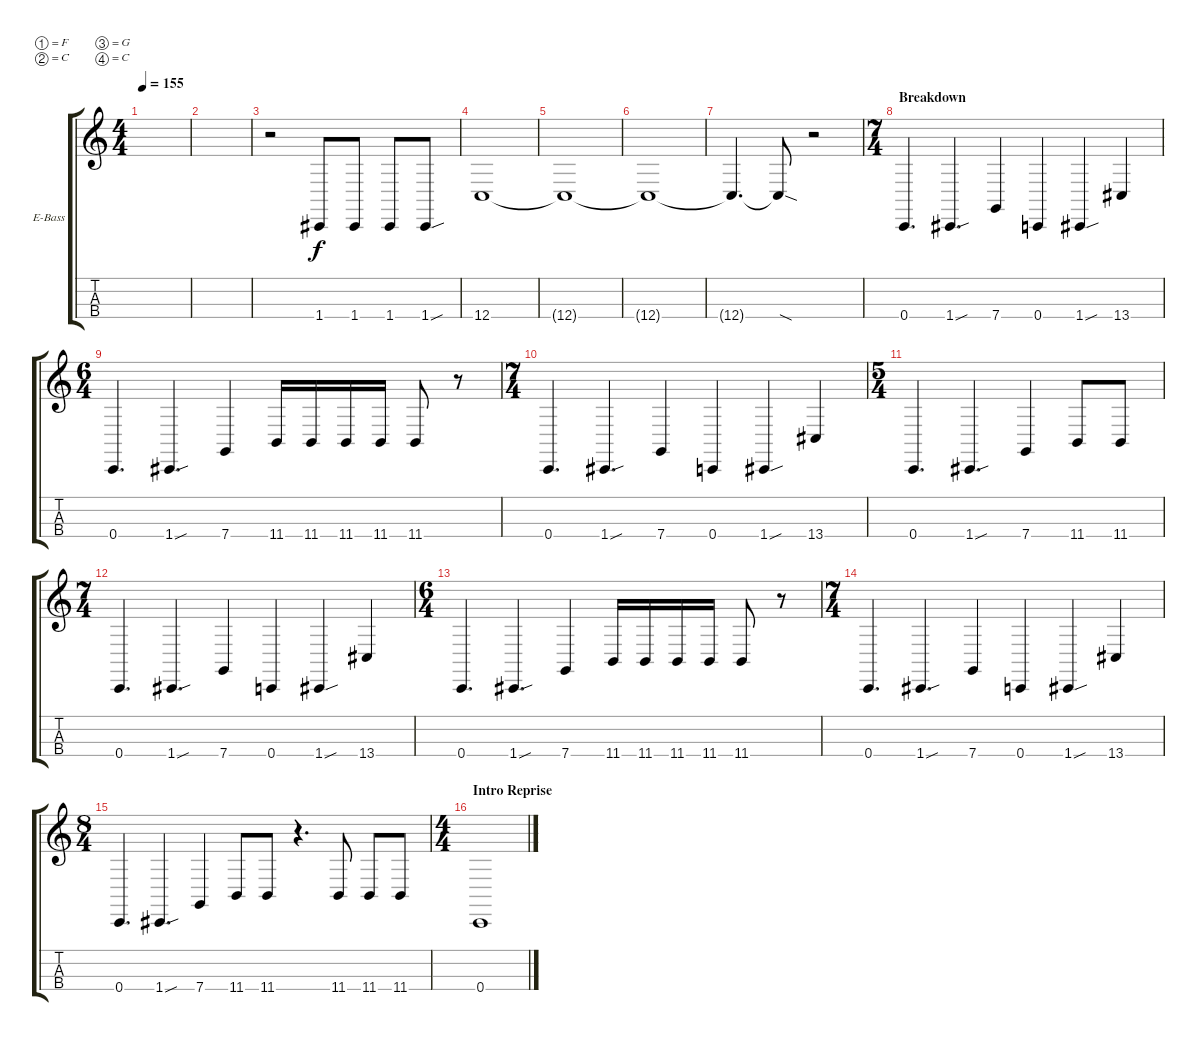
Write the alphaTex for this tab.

\defaultSystemsLayout 4
\bracketExtendMode groupsimilarinstruments
\firstSystemTrackNameOrientation horizontal
\otherSystemsTrackNameOrientation horizontal
\track ("Bass" "E-Bass") {instrument electricbassfinger}
\staff {score tabs}
\tuning (F2 C2 G1 C1)
\ts (4 4)
\tempo 155
\clef g2
\ks c
|
|
r.2 1.4.8 1.4.8 1.4.8 1.4{sou}.8 |
12.4.1 |
12.4{t}.1 |
12.4{t}.1 |
12.4{t}.4{d} 12.4{sod t}.8 r.2 |
\ts (7 4)
\section ("" "Breakdown")
0.4.4{d} 1.4{sou}.4{d} 7.4.4 0.4.4 1.4{sou}.4 13.4.4 |
\ts (6 4)
0.4.4{d} 1.4{sou}.4{d} 7.4.4 11.4.16 11.4.16 11.4.16 11.4.16 11.4.8 r.8 |
\ts (7 4)
\scale
0.551185 0.4.4{d} 1.4{sou}.4{d} 7.4.4 0.4.4 1.4{sou}.4 13.4.4 |
\ts (5 4)
\scale
0.448616 0.4.4{d} 1.4{sou}.4{d} 7.4.4 11.4.8 11.4.8 |
\ts (7 4)
0.4.4{d} 1.4{sou}.4{d} 7.4.4 0.4.4 1.4{sou}.4 13.4.4 |
\ts (6 4)
0.4.4{d} 1.4{sou}.4{d} 7.4.4 11.4.16 11.4.16 11.4.16 11.4.16 11.4.8 r.8 |
\ts (7 4)
\scale
0.54972 0.4.4{d} 1.4{sou}.4{d} 7.4.4 0.4.4 1.4{sou}.4 13.4.4 |
\ts (8 4)
\scale
0.450319 0.4.4{d} 1.4{sou}.4{d} 7.4.4 11.4.8 11.4.8 r.4{d} 11.4.8 11.4.8 11.4.8 |
\ts (4 4)
\section ("" "Intro Reprise")
0.4.1
